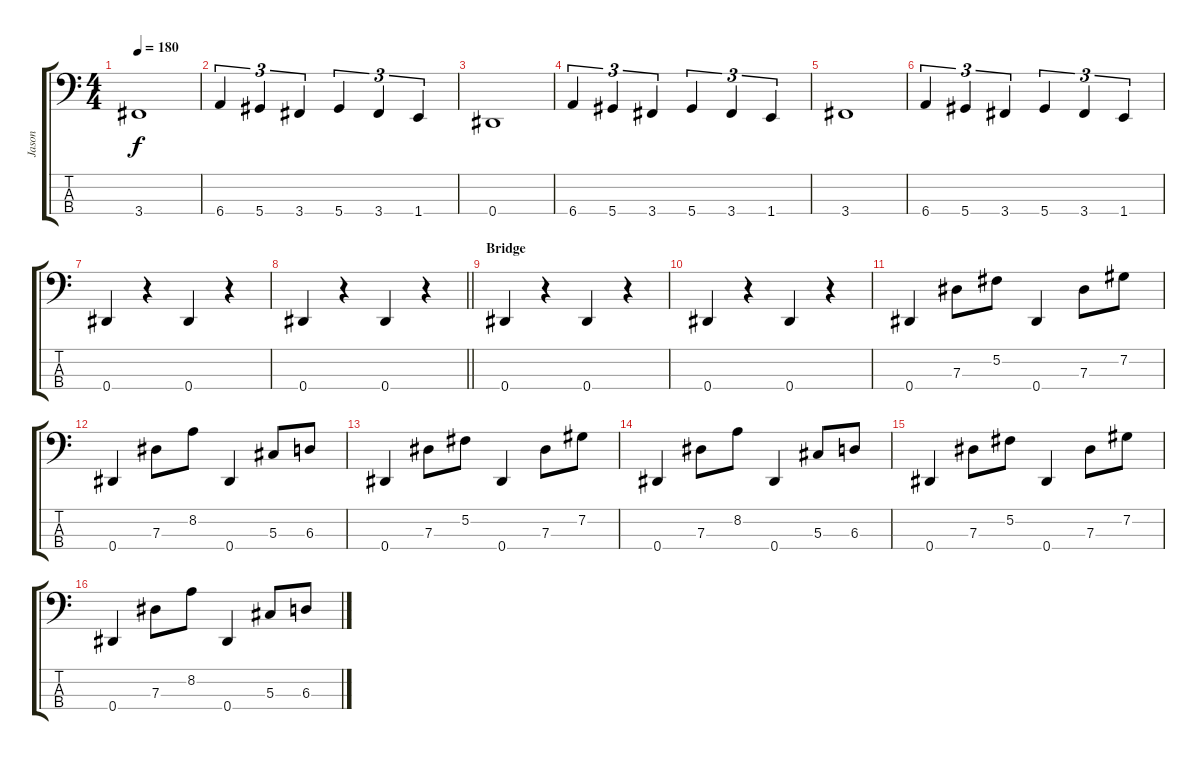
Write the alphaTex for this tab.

\track ("Jason" "Jason") {instrument electricbasspick}
\staff {score tabs}
\tuning (Gb2 Db2 Ab1 Eb1) {hide}
\ts (4 4)
\tempo 180
\clef f4
\ks c
3.4.1{dy f} |
6.4.4{tu (3 2)} 5.4.4{tu (3 2)} 3.4.4{tu (3 2)} 5.4.4{tu (3 2)} 3.4.4{tu (3 2)} 1.4.4{tu (3 2)} |
0.4.1 |
6.4.4{tu (3 2)} 5.4.4{tu (3 2)} 3.4.4{tu (3 2)} 5.4.4{tu (3 2)} 3.4.4{tu (3 2)} 1.4.4{tu (3 2)} |
3.4.1 |
6.4.4{tu (3 2)} 5.4.4{tu (3 2)} 3.4.4{tu (3 2)} 5.4.4{tu (3 2)} 3.4.4{tu (3 2)} 1.4.4{tu (3 2)} |
0.4.4 r.4 0.4.4 r.4 |
\barLineRight lightlight
0.4.4 r.4 0.4.4 r.4 |
\section ("" "Bridge")
0.4.4 r.4 0.4.4 r.4 |
0.4.4 r.4 0.4.4 r.4 |
0.4.4 7.3.8 5.2.8 0.4.4 7.3.8 7.2.8 |
0.4.4 7.3.8 8.2.8 0.4.4 5.3.8 6.3.8 |
0.4.4 7.3.8 5.2.8 0.4.4 7.3.8 7.2.8 |
0.4.4 7.3.8 8.2.8 0.4.4 5.3.8 6.3.8 |
0.4.4 7.3.8 5.2.8 0.4.4 7.3.8 7.2.8 |
0.4.4 7.3.8 8.2.8 0.4.4 5.3.8 6.3.8
